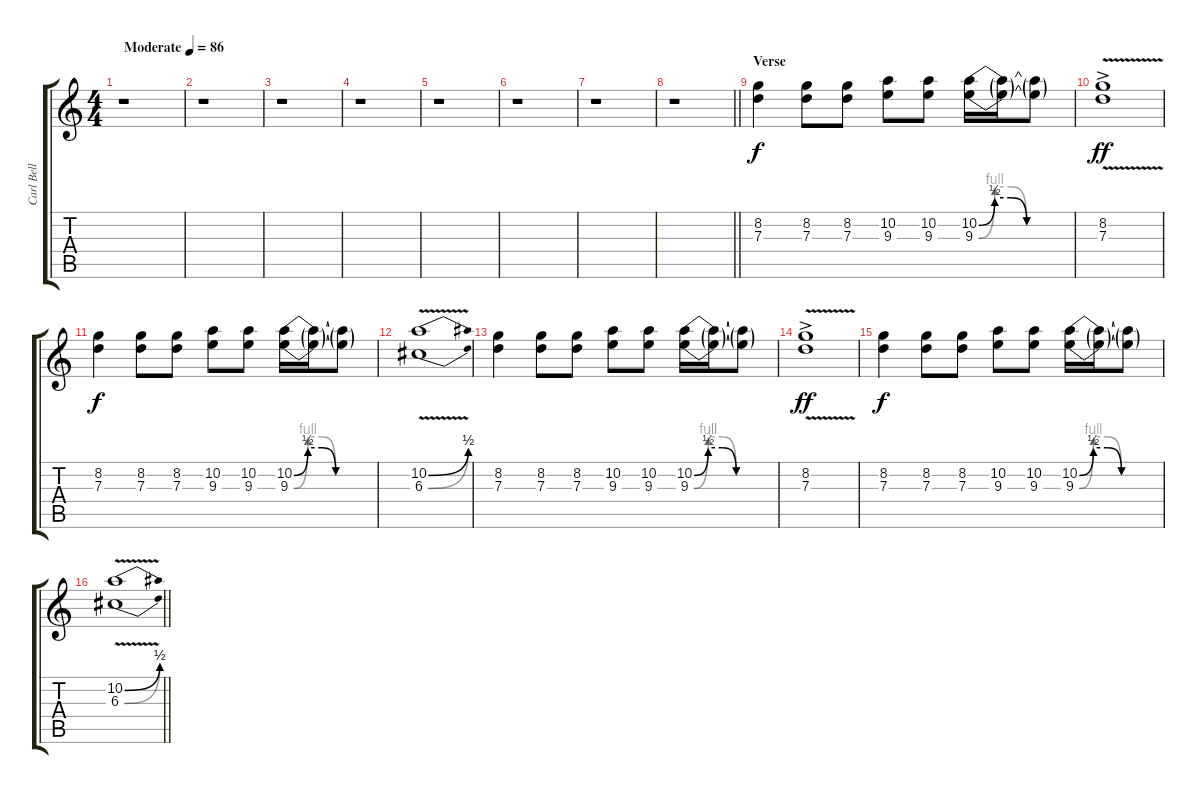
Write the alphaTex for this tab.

\track ("Carl Bell (Lead Guitar)" "Carl Bell ") {instrument distortionguitar}
\staff {score tabs}
\tuning (E4 B3 G3 D3 A2 D2) {hide}
\ts (4 4)
\tempo (86 "Moderate")
\clef g2
\ks c
r.1{dy f instrument distortionguitar} |
r.1 |
r.1 |
r.1 |
r.1 |
r.1 |
r.1 |
\barLineRight lightlight
r.1 |
\section ("" "Verse")
(8.2 7.3).4 (8.2 7.3).8 (8.2 7.3).8 (10.2 9.3).8 (10.2 9.3).8 (10.2{be (custom 0 0 10 2 20 2 30 0 60 0)} 9.3{be (custom 0 0 10 4 20 4 30 0 60 0)}).16 (10.2{t} 9.3{t}).16 (10.2{t} 9.3{t}).8 |
(8.2{v ac} 7.3{v ac}).1{dy ff} |
(8.2 7.3).4{dy f} (8.2 7.3).8 (8.2 7.3).8 (10.2 9.3).8 (10.2 9.3).8 (10.2{be (custom 0 0 10 2 20 2 30 0 60 0)} 9.3{be (custom 0 0 10 4 20 4 30 0 60 0)}).16 (10.2{t} 9.3{t}).16 (10.2{t} 9.3{t}).8 |
(10.2{be (bend 0 0 60 2) v} 6.3{be (bend 0 0 60 2) v}).1 |
(8.2 7.3).4 (8.2 7.3).8 (8.2 7.3).8 (10.2 9.3).8 (10.2 9.3).8 (10.2{be (custom 0 0 10 2 20 2 30 0 60 0)} 9.3{be (custom 0 0 10 4 20 4 30 0 60 0)}).16 (10.2{t} 9.3{t}).16 (10.2{t} 9.3{t}).8 |
(8.2{v ac} 7.3{v ac}).1{dy ff} |
(8.2 7.3).4{dy f} (8.2 7.3).8 (8.2 7.3).8 (10.2 9.3).8 (10.2 9.3).8 (10.2{be (custom 0 0 10 2 20 2 30 0 60 0)} 9.3{be (custom 0 0 10 4 20 4 30 0 60 0)}).16 (10.2{t} 9.3{t}).16 (10.2{t} 9.3{t}).8 |
\barLineRight lightlight
(10.2{be (bend 0 0 60 2) v} 6.3{be (bend 0 0 60 2) v}).1
